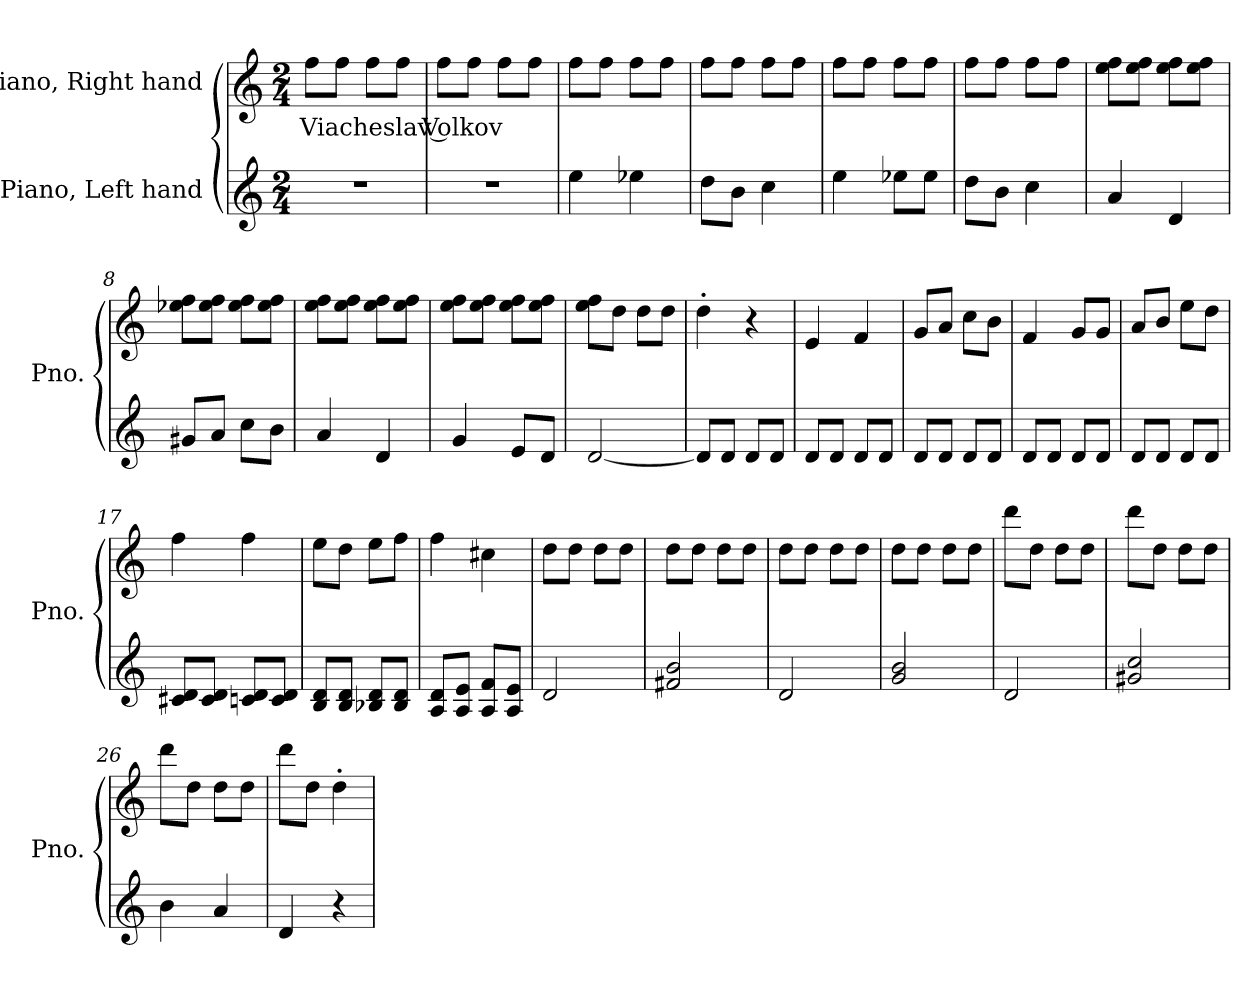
**kern	**kern	**text
*part2	*part1	*part1
*staff2	*staff1	*staff1
*I"Piano, Left hand	*I"Piano, Right hand	*
*I'Pno.	*I'Pno.	*
*clefG2	*clefG2	*
*k[]	*k[]	*
*M2/4	*M2/4	*
*MM120	*MM120	*
=1	=1	=1
!	!	!LO:LY:b
2r	8ff\L	Viacheslav Volkov
.	8ff\J	.
.	8ff\L	.
.	8ff\J	.
=2	=2	=2
2r	8ff\L	.
.	8ff\J	.
.	8ff\L	.
.	8ff\J	.
=3	=3	=3
4ee\	8ff\L	.
.	8ff\J	.
4ee-X\	8ff\L	.
.	8ff\J	.
=4	=4	=4
8dd\L	8ff\L	.
8b\J	8ff\J	.
4cc\	8ff\L	.
.	8ff\J	.
=5	=5	=5
4ee\	8ff\L	.
.	8ff\J	.
8ee-X\L	8ff\L	.
8ee-\J	8ff\J	.
!!LO:LB:g=z
=6	=6	=6
8dd\L	8ff\L	.
8b\J	8ff\J	.
4cc\	8ff\L	.
.	8ff\J	.
=7	=7	=7
4a/	8ee\ 8ff\L	.
.	8ee\ 8ff\J	.
4d/	8ee\ 8ff\L	.
.	8ee\ 8ff\J	.
=8	=8	=8
8g#X/L	8ee-X\ 8ff\L	.
8a/J	8ee-\ 8ff\J	.
8cc\L	8ee-\ 8ff\L	.
8b\J	8ee-\ 8ff\J	.
=9	=9	=9
4a/	8ee\ 8ff\L	.
.	8ee\ 8ff\J	.
4d/	8ee\ 8ff\L	.
.	8ee\ 8ff\J	.
=10	=10	=10
4g/	8ee\ 8ff\L	.
.	8ee\ 8ff\J	.
8e/L	8ee\ 8ff\L	.
8d/J	8ee\ 8ff\J	.
=11	=11	=11
[2d/	8ee\ 8ff\L	.
.	8dd\J	.
.	8dd\L	.
.	8dd\J	.
=12	=12	=12
8d/L]	4dd'\	.
8d/J	.	.
8d/L	4r	.
8d/J	.	.
!!LO:LB:g=z
=13	=13	=13
8d/L	4e/	.
8d/J	.	.
8d/L	4f/	.
8d/J	.	.
=14	=14	=14
8d/L	8g/L	.
8d/J	8a/J	.
8d/L	8cc\L	.
8d/J	8b\J	.
=15	=15	=15
8d/L	4f/	.
8d/J	.	.
8d/L	8g/L	.
8d/J	8g/J	.
=16	=16	=16
8d/L	8a/L	.
8d/J	8b/J	.
8d/L	8ee\L	.
8d/J	8dd\J	.
=17	=17	=17
8c#X/ 8d/L	4ff\	.
8c#/ 8d/J	.	.
8cn/ 8d/L	4ff\	.
8c/ 8d/J	.	.
=18	=18	=18
8B/ 8d/L	8ee\L	.
8B/ 8d/J	8dd\J	.
8B-X/ 8d/L	8ee\L	.
8B-/ 8d/J	8ff\J	.
=19	=19	=19
8A/ 8d/L	4ff\	.
8A/ 8e/J	.	.
8A/ 8f/L	4cc#X\	.
8A/ 8e/J	.	.
!!LO:LB:g=z
=20	=20	=20
2d/	8dd\L	.
.	8dd\J	.
.	8dd\L	.
.	8dd\J	.
=21	=21	=21
2f#X/ 2b/	8dd\L	.
.	8dd\J	.
.	8dd\L	.
.	8dd\J	.
=22	=22	=22
2d/	8dd\L	.
.	8dd\J	.
.	8dd\L	.
.	8dd\J	.
=23	=23	=23
2g/ 2b/	8dd\L	.
.	8dd\J	.
.	8dd\L	.
.	8dd\J	.
=24	=24	=24
2d/	8ddd\L	.
.	8dd\J	.
.	8dd\L	.
.	8dd\J	.
=25	=25	=25
2g#X/ 2cc/	8ddd\L	.
.	8dd\J	.
.	8dd\L	.
.	8dd\J	.
=26	=26	=26
4b\	8ddd\L	.
.	8dd\J	.
4a/	8dd\L	.
.	8dd\J	.
=27	=27	=27
4d/	8ddd\L	.
.	8dd\J	.
4r	4dd'\	.
=	=	=
*-	*-	*-
